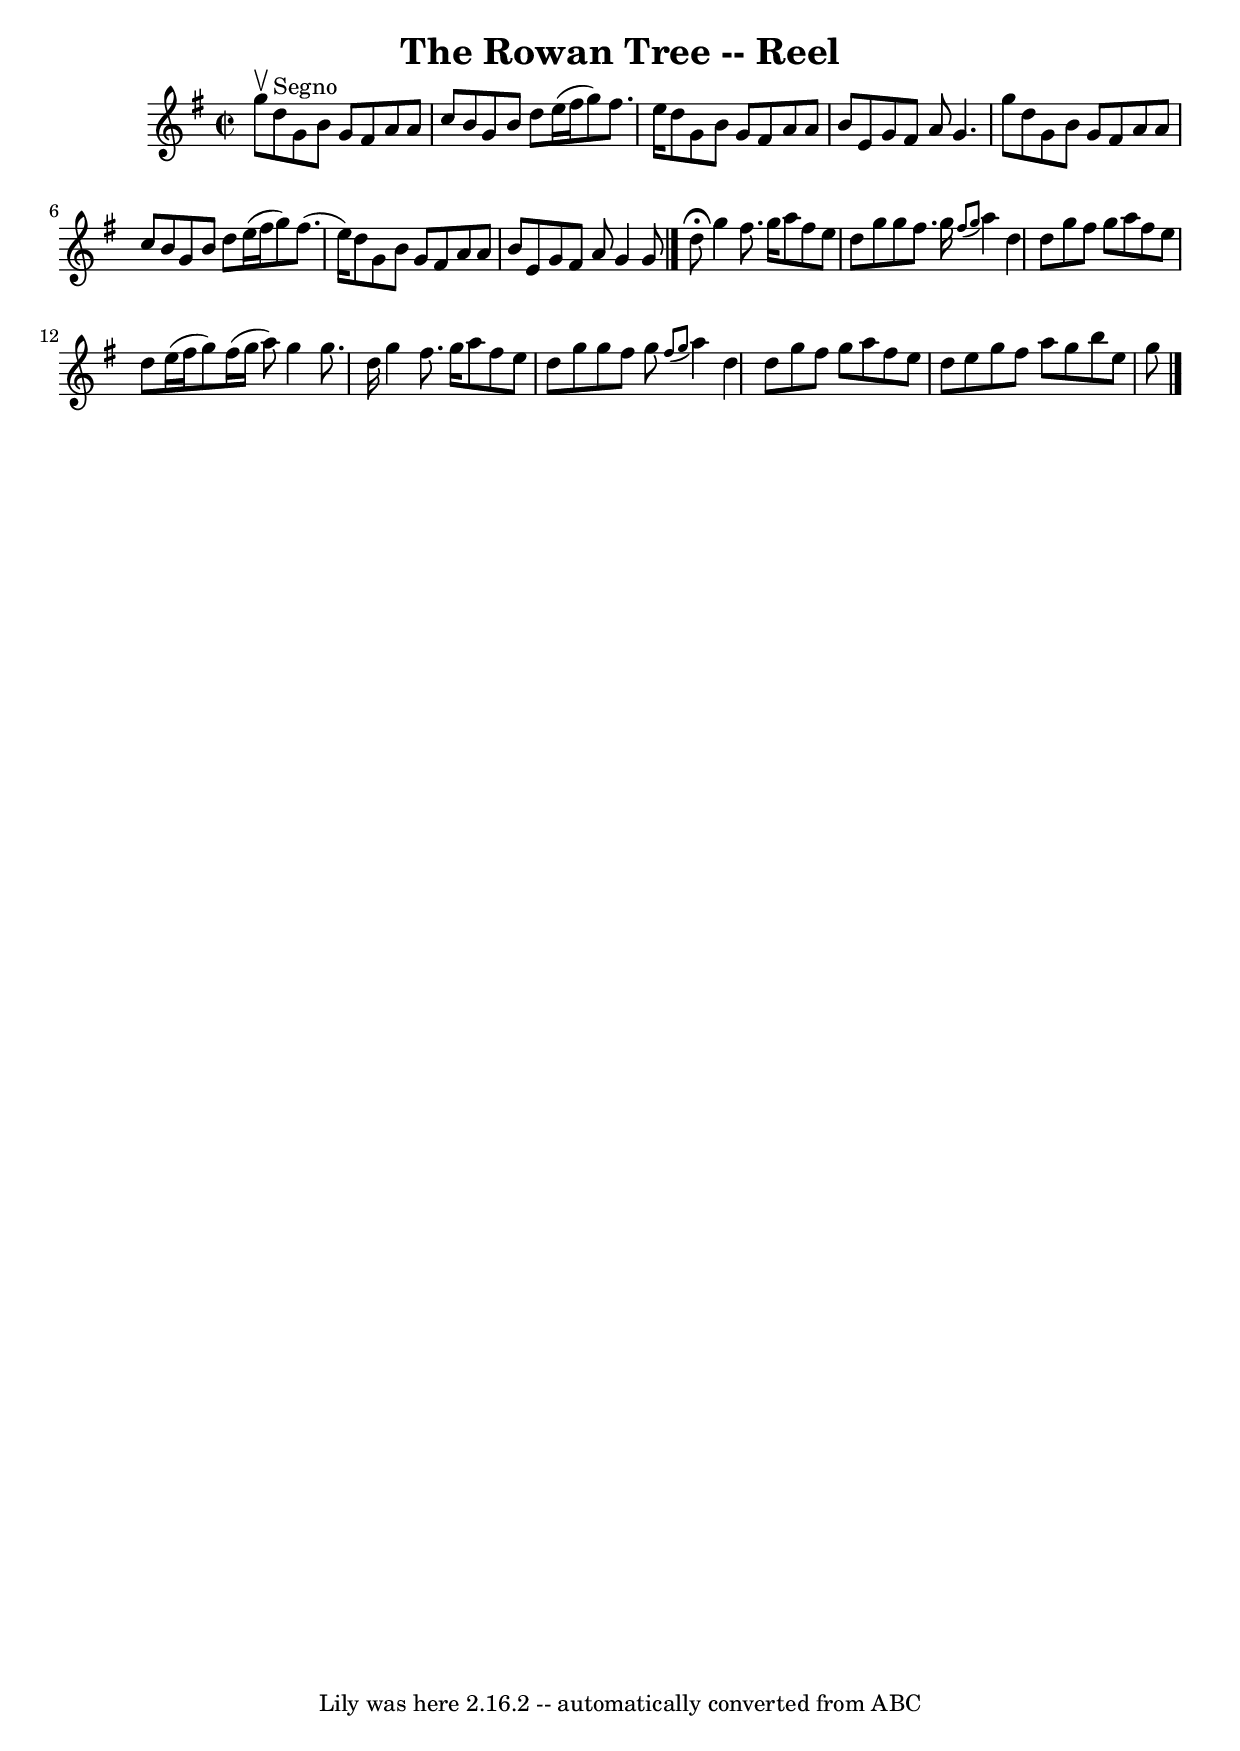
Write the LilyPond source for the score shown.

\version "2.16.2"
\include "Mammoth.ily"
\header {
  %% book = "Ryan's Mammoth Collection"
  crossRefNumber = "1"
  footnotes = ""
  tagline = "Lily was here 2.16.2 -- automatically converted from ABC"
  title = "The Rowan Tree -- Reel"

}
voicedefault =  {


  \override Staff.TimeSignature #'style = #'C
  \time 2/2 
  \key g \major
 g''8^\upbow   |
  d''8^"Segno" g'8 b'8 
  g'8 fis'8 a'8 a'8 c''8  |
  b'8 g'8 b'8 d''8    
  e''16 (fis''16 g''8) fis''8. e''16  |
  d''8 g'8 b'8 
  g'8 fis'8 a'8 a'8 b'8  |
  e'8 g'8 fis'8 a'8    
  g'4. g''8  |
  d''8 g'8 b'8 g'8 fis'8 a'8 a'8    
  c''8  |
  b'8 g'8 b'8 d''8 e''16 (fis''16 g''8)   
  fis''8. (e''16) |
  d''8 g'8 b'8 g'8 fis'8 a'8    
  a'8 b'8  |
  e'8 g'8 fis'8 a'8 g'4 g'8    \bar "|."    
  d''8^\fermata |
  g''4 fis''8. g''16 a''8 fis''8 e''8   
  d''8  |
  g''8 g''8 fis''8. g''16    \grace { fis''8 (
				      g''8  
				    } a''4) d''4  |
  d''8 g''8 fis''8 g''8 a''8    
  fis''8 e''8 d''8  |
  e''16 (fis''16 g''8) fis''16 (
  g''16 a''8) g''4 g''8. d''16  |
  g''4 fis''8.    
  g''16 a''8 fis''8 e''8 d''8  |
  g''8 g''8 fis''8    
  g''8    \grace { fis''8 (g''8  
		 } a''4) d''4  |
  d''8    
  g''8 fis''8 g''8 a''8 fis''8 e''8 d''8  |
  e''8    
  g''8 fis''8 a''8 g''8 b''8 e''8 g''8      \bar "|."   

}

\score{
  <<

    \context Staff="default"
    {
      \voicedefault 
      
    }

  >>
  \layout {
    
  }
  \midi {
  }

}
